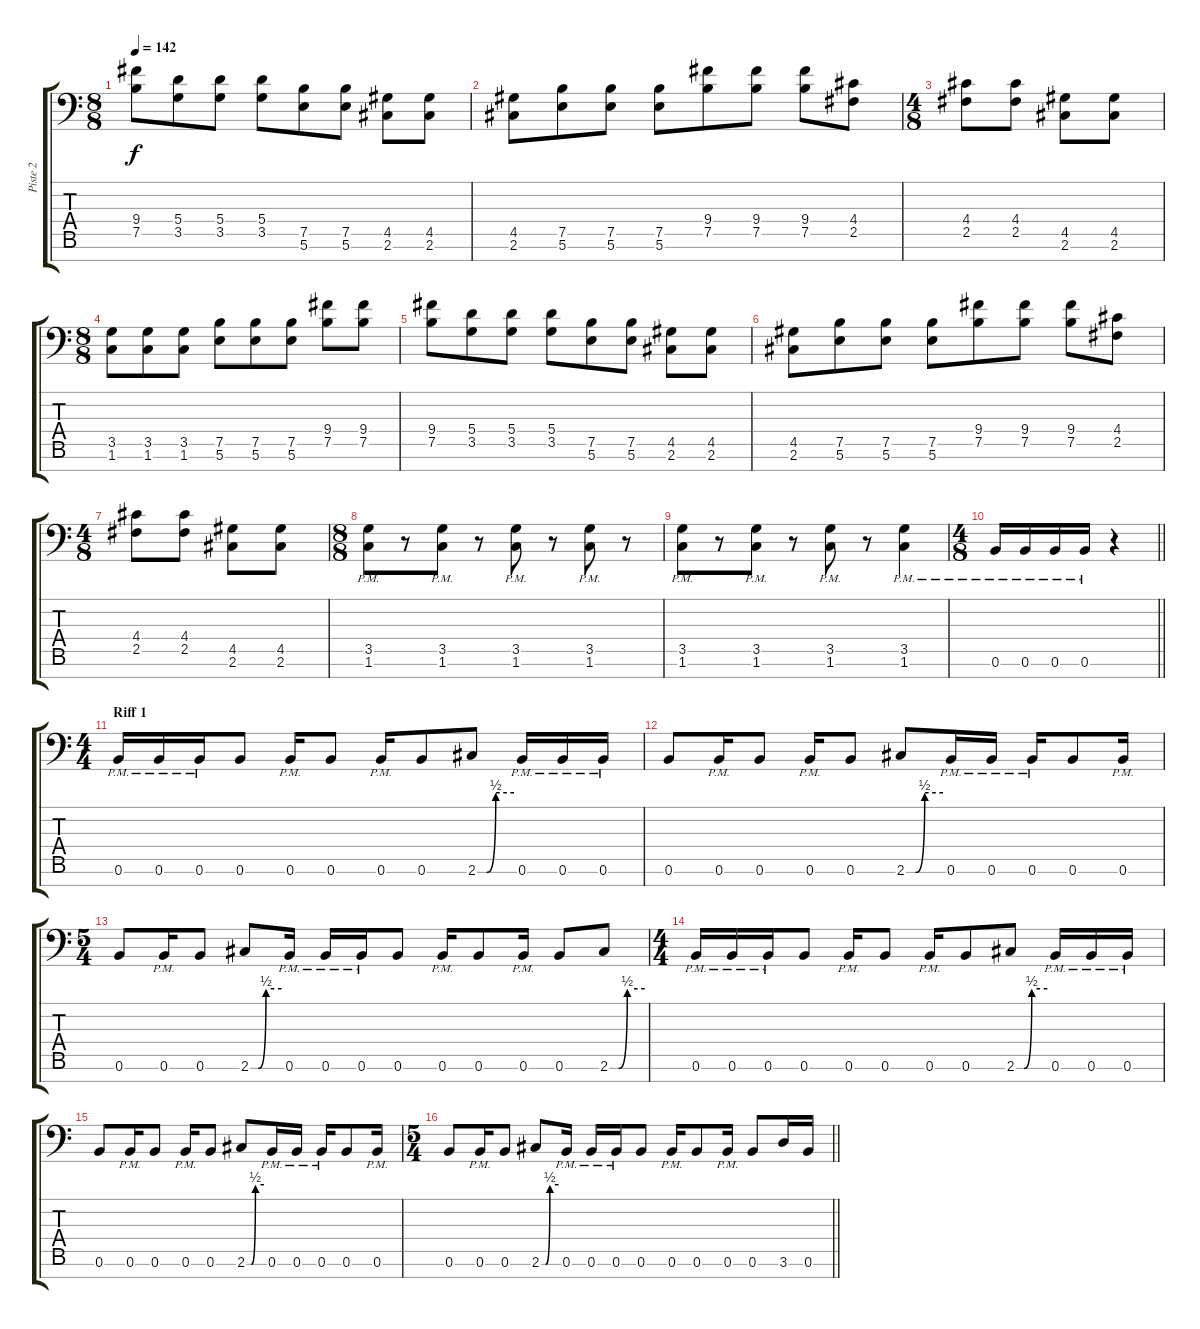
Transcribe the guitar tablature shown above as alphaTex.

\track ("Piste 2" "Piste 2") {instrument distortionguitar}
\staff {score tabs}
\tuning (B3 Gb3 D3 A2 E2 B1 Gb1) {hide}
\ts (8 8)
\tempo 142
\clef f4
\ks c
(9.4 7.5).8{dy f} (5.4 3.5).8 (5.4 3.5).8 (5.4 3.5).8 (7.5 5.6).8 (7.5 5.6).8 (4.5 2.6).8 (4.5 2.6).8 |
(4.5 2.6).8 (7.5 5.6).8 (7.5 5.6).8 (7.5 5.6).8 (9.4 7.5).8 (9.4 7.5).8 (9.4 7.5).8 (4.4 2.5).8 |
\ts (4 8)
(4.4 2.5).8 (4.4 2.5).8 (4.5 2.6).8 (4.5 2.6).8 |
\ts (8 8)
(3.5 1.6).8 (3.5 1.6).8 (3.5 1.6).8 (7.5 5.6).8 (7.5 5.6).8 (7.5 5.6).8 (9.4 7.5).8 (9.4 7.5).8 |
(9.4 7.5).8 (5.4 3.5).8 (5.4 3.5).8 (5.4 3.5).8 (7.5 5.6).8 (7.5 5.6).8 (4.5 2.6).8 (4.5 2.6).8 |
(4.5 2.6).8 (7.5 5.6).8 (7.5 5.6).8 (7.5 5.6).8 (9.4 7.5).8 (9.4 7.5).8 (9.4 7.5).8 (4.4 2.5).8 |
\ts (4 8)
(4.4 2.5).8 (4.4 2.5).8 (4.5 2.6).8 (4.5 2.6).8 |
\ts (8 8)
(3.5{pm} 1.6{pm}).8{balance 3} r.8 (3.5{pm} 1.6{pm}).8 r.8 (3.5{pm} 1.6{pm}).8 r.8 (3.5{pm} 1.6{pm}).8 r.8 |
(3.5{pm} 1.6{pm}).8 r.8 (3.5{pm} 1.6{pm}).8 r.8 (3.5{pm} 1.6{pm}).8 r.8 (3.5{pm} 1.6{pm}).4 |
\ts (4 8)
\barLineRight lightlight
0.6{pm}.16 0.6{pm}.16 0.6{pm}.16 0.6{pm}.16 r.4 |
\ts (4 4)
\section ("" "Riff 1")
0.6{pm}.16 0.6{pm}.16 0.6{pm}.16 0.6.8 0.6{pm}.16 0.6.8 0.6{pm}.16 0.6.8 2.6{be (custom 0 0 15 0 30 2 60 2)}.8 0.6{pm}.16 0.6{pm}.16 0.6{pm}.16 |
0.6.8 0.6{pm}.16 0.6.8 0.6{pm}.16 0.6.8 2.6{be (custom 0 0 15 0 30 2 60 2)}.8 0.6{pm}.16 0.6{pm}.16 0.6{pm}.16 0.6.8 0.6{pm}.16 |
\ts (5 4)
0.6.8 0.6{pm}.16 0.6.8 2.6{be (custom 0 0 15 0 30 2 60 2)}.8 0.6{pm}.16 0.6{pm}.16 0.6{pm}.16 0.6.8 0.6{pm}.16 0.6.8 0.6{pm}.16 0.6.8 2.6{be (custom 0 0 15 0 30 2 60 2)}.8 |
\ts (4 4)
0.6{pm}.16 0.6{pm}.16 0.6{pm}.16 0.6.8 0.6{pm}.16 0.6.8 0.6{pm}.16 0.6.8 2.6{be (custom 0 0 15 0 30 2 60 2)}.8 0.6{pm}.16 0.6{pm}.16 0.6{pm}.16 |
0.6.8 0.6{pm}.16 0.6.8 0.6{pm}.16 0.6.8 2.6{be (custom 0 0 15 0 30 2 60 2)}.8 0.6{pm}.16 0.6{pm}.16 0.6{pm}.16 0.6.8 0.6{pm}.16 |
\ts (5 4)
\barLineRight lightlight
0.6.8 0.6{pm}.16 0.6.8 2.6{be (custom 0 0 15 0 30 2 60 2)}.8 0.6{pm}.16 0.6{pm}.16 0.6{pm}.16 0.6.8 0.6{pm}.16 0.6.8 0.6{pm}.16 0.6.8 3.6.16 0.6.16
